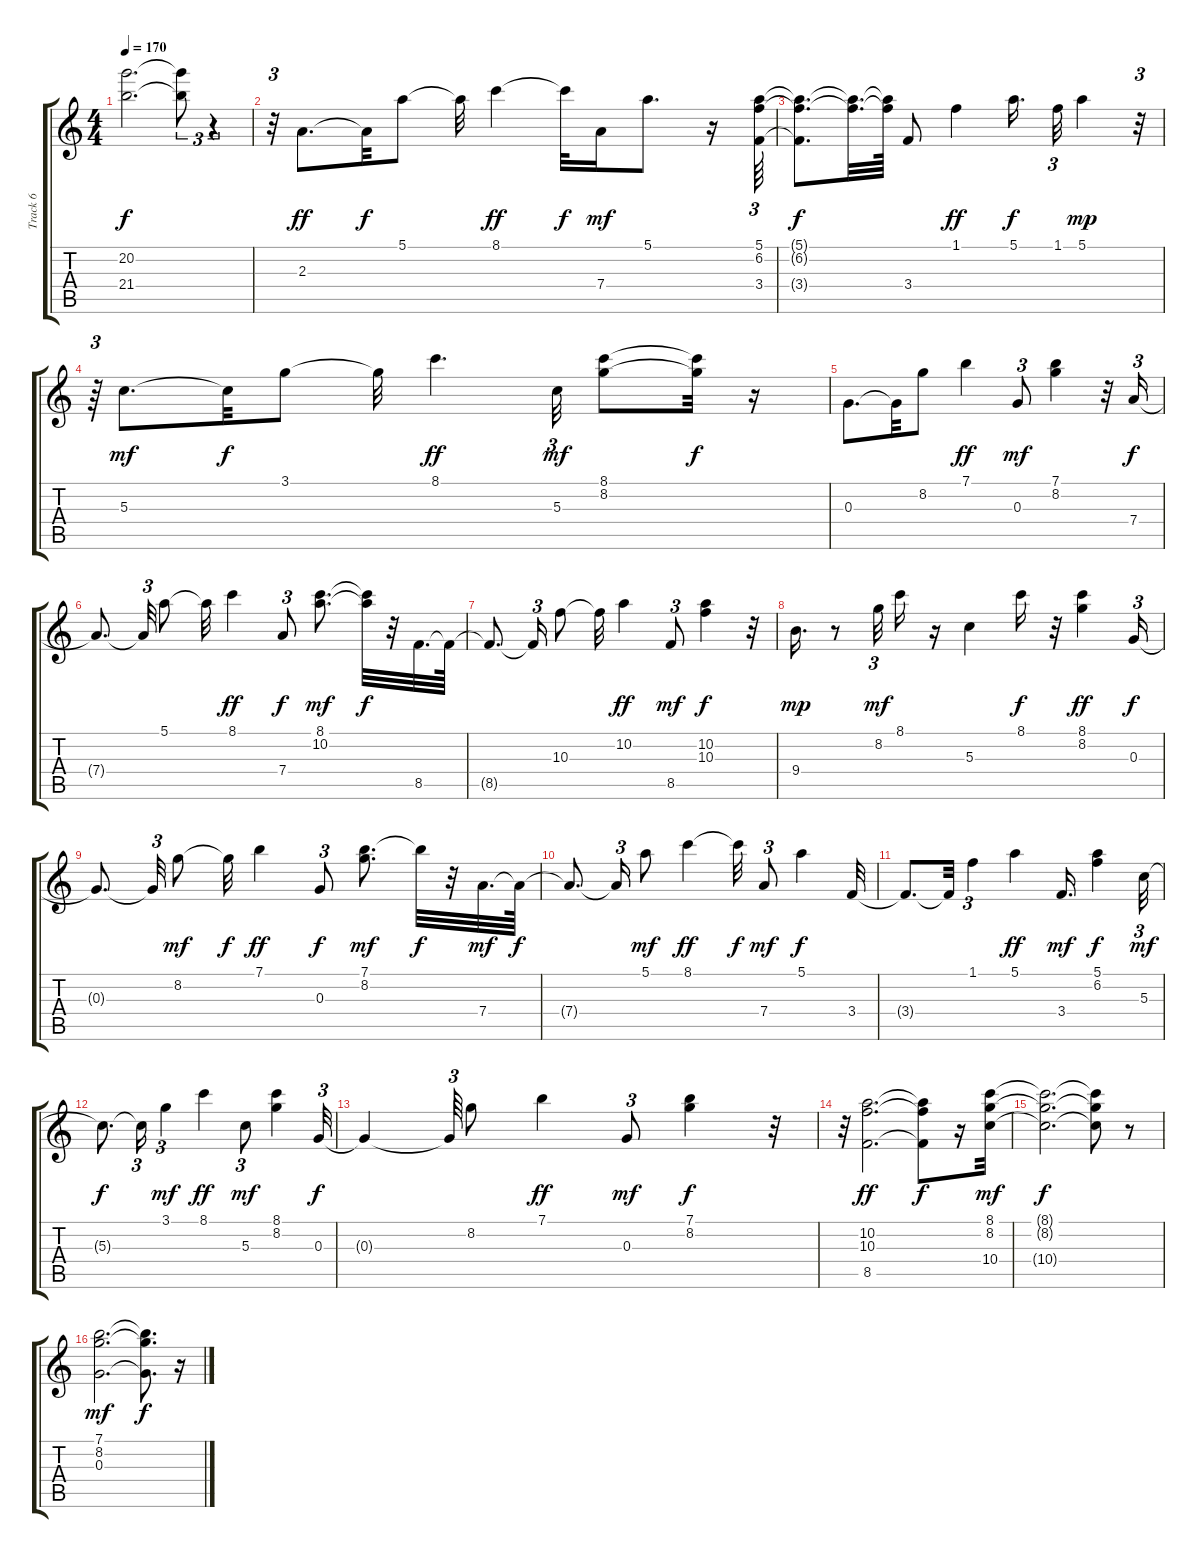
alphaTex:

\track ("Track 6" "Track 6") {instrument distortionguitar}
\staff {score tabs}
\tuning (E4 B3 G3 D3 A2 E2) {hide}
\ts (4 4)
\tempo 170
\clef g2
\ks c
(20.2{t} 21.4{t}).2{d dy f} (20.2{t} 21.4{t}).8{tu (3 2)} r.4{tu (3 2)} |
r.32{tu (3 2)} 2.3.8{d dy ff} 2.3{t}.32{dy f} 5.1.8 5.1{t}.32 8.1.4{dy ff} 8.1{t}.32{dy f} 7.4.16{dy mf} 5.1.8{d} r.16 (5.1 6.2 3.4).64{tu (3 2)} |
(5.1{t} 6.2{t} 3.4{t}).8{d dy f} (5.1{t} 6.2{t}).32{d} (5.1{t} 6.2{t}).64 3.4.8 1.1.4{dy ff} 5.1.16{d dy f} 1.1.32{tu (3 2)} 5.1.4{dy mp} r.32{tu (3 2)} |
r.64{tu (3 2)} 5.3.8{d dy mf} 5.3{t}.32{dy f} 3.1.8 3.1{t}.32 8.1.4{d dy ff} 5.3.32{tu (3 2) dy mf} (8.1 8.2).8 (8.1{t} 8.2{t}).32{dy f} r.16 |
0.3.8{d} 0.3{t}.32 8.2.8 7.1.4{dy ff} 0.3.8{tu (3 2) dy mf} (7.1 8.2).4 r.32 7.4.16{tu (3 2) dy f} |
7.4{t}.8{d} 7.4{t}.32{tu (3 2)} 5.1.8 5.1{t}.32 8.1.4{dy ff} 7.4.8{tu (3 2) dy f} (8.1 10.2).8{d dy mf} (8.1{t} 10.2{t}).32{dy f} r.32 8.5.32{d} 8.5{t}.64 |
8.5{t}.8{d} 8.5{t}.16{tu (3 2)} 10.3.8 10.3{t}.32 10.2.4{dy ff} 8.5.8{tu (3 2) dy mf} (10.2 10.3).4{dy f} r.32 |
9.4.16{d dy mp} r.8 8.2.32{tu (3 2) dy mf} 8.1.16 r.16 5.3.4 8.1.16{dy f} r.32 (8.1 8.2).4{dy ff} 0.3.16{tu (3 2) dy f} |
0.3{t}.8{d} 0.3{t}.32{tu (3 2)} 8.2.8{dy mf} 8.2{t}.32{dy f} 7.1.4{dy ff} 0.3.8{tu (3 2) dy f} (7.1 8.2).8{d dy mf} 7.1{t}.32{dy f} r.32 7.4.32{d dy mf} 7.4{t}.64{dy f} |
7.4{t}.8{d} 7.4{t}.16{tu (3 2)} 5.1.8{dy mf} 8.1.4{dy ff} 8.1{t}.32{dy f} 7.4.8{tu (3 2) dy mf} 5.1.4{dy f} 3.4.32 |
3.4{t}.8{d} 3.4{t}.32 1.1.4{tu (3 2)} 5.1.4{dy ff} 3.4.16{d dy mf} (5.1 6.2).4{dy f} 5.3.32{tu (3 2) dy mf} |
5.3{t}.8{d dy f} 5.3{t}.16{tu (3 2)} 3.1.4{tu (3 2) dy mf} 8.1.4{dy ff} 5.3.8{tu (3 2) dy mf} (8.1 8.2).4 0.3.32{tu (3 2) dy f} |
0.3{t}.4 0.3{t}.64{tu (3 2)} 8.2.8 7.1.4{dy ff} 0.3.8{tu (3 2) dy mf} (7.1 8.2).4{dy f} r.32 |
r.32 (10.2 10.3 8.5).2{d dy ff} (10.2{t} 10.3{t} 8.5{t}).8{dy f} r.16 (8.1 8.2 10.4).32{dy mf} |
(8.1{t} 8.2{t} 10.4{t}).2{d dy f} (8.1{t} 8.2{t} 10.4{t}).8 r.8 |
(7.1 8.2 0.3).2{d dy mf} (7.1{t} 8.2{t} 0.3{t}).8{d dy f} r.16
